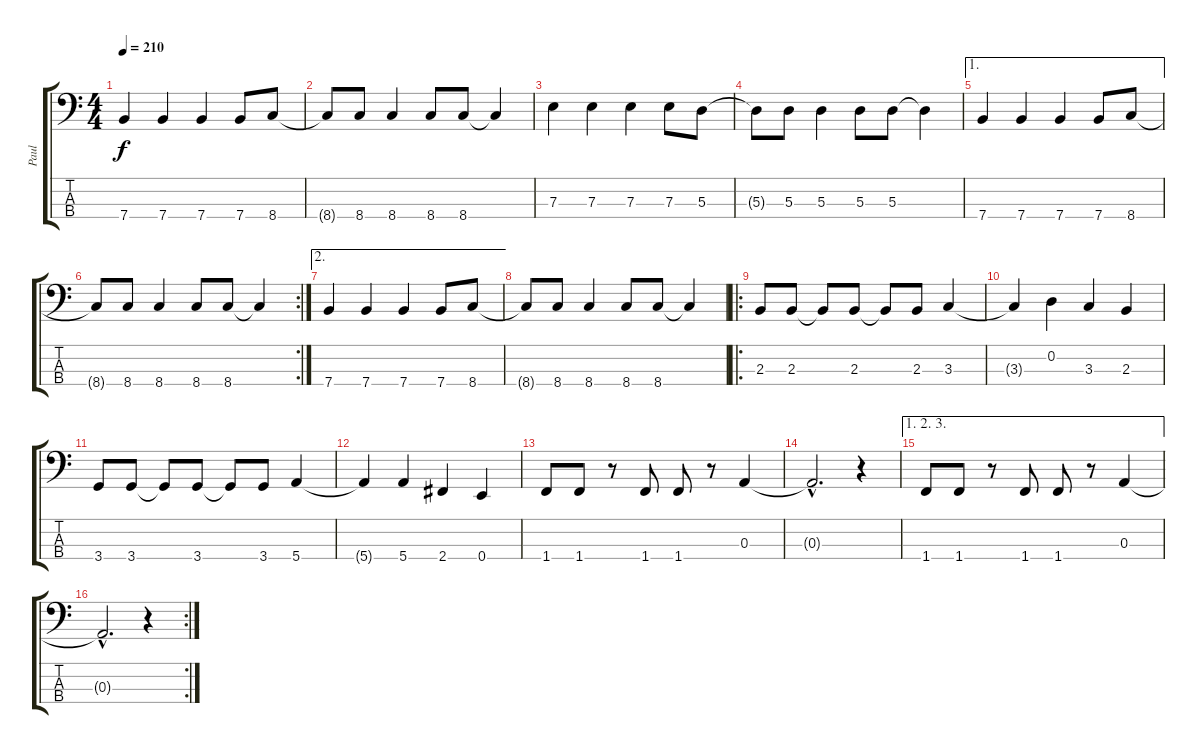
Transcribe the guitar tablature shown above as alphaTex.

\track ("Paul" "Paul") {instrument electricbasspick}
\staff {score tabs}
\tuning (G2 D2 A1 E1) {hide}
\ts (4 4)
\tempo 210
\clef f4
\ks c
7.4.4{dy f} 7.4.4 7.4.4 7.4.8 8.4.8 |
8.4{t}.8 8.4.8 8.4.4 8.4.8 8.4.8 8.4{t}.4 |
7.3.4 7.3.4 7.3.4 7.3.8 5.3.8 |
5.3{t}.8 5.3.8 5.3.4 5.3.8 5.3.8 5.3{t}.4 |
\ae 1
7.4.4 7.4.4 7.4.4 7.4.8 8.4.8 |
\rc 2
8.4{t}.8 8.4.8 8.4.4 8.4.8 8.4.8 8.4{t}.4 |
\ae 2
7.4.4 7.4.4 7.4.4 7.4.8 8.4.8 |
8.4{t}.8 8.4.8 8.4.4 8.4.8 8.4.8 8.4{t}.4 |
\ro
2.3.8{volume 12} 2.3.8 2.3{t}.8 2.3.8 2.3{t}.8 2.3.8 3.3.4 |
3.3{t}.4 0.2.4 3.3.4 2.3.4 |
3.4.8 3.4.8 3.4{t}.8 3.4.8 3.4{t}.8 3.4.8 5.4.4 |
5.4{t}.4 5.4.4 2.4.4 0.4.4 |
1.4.8 1.4.8 r.8 1.4.8 1.4.8 r.8 0.3.4 |
0.3{hac t}.2{d} r.4 |
\ae (1 2 3)
1.4.8 1.4.8 r.8 1.4.8 1.4.8 r.8 0.3.4 |
\rc 2
0.3{hac t}.2{d} r.4
